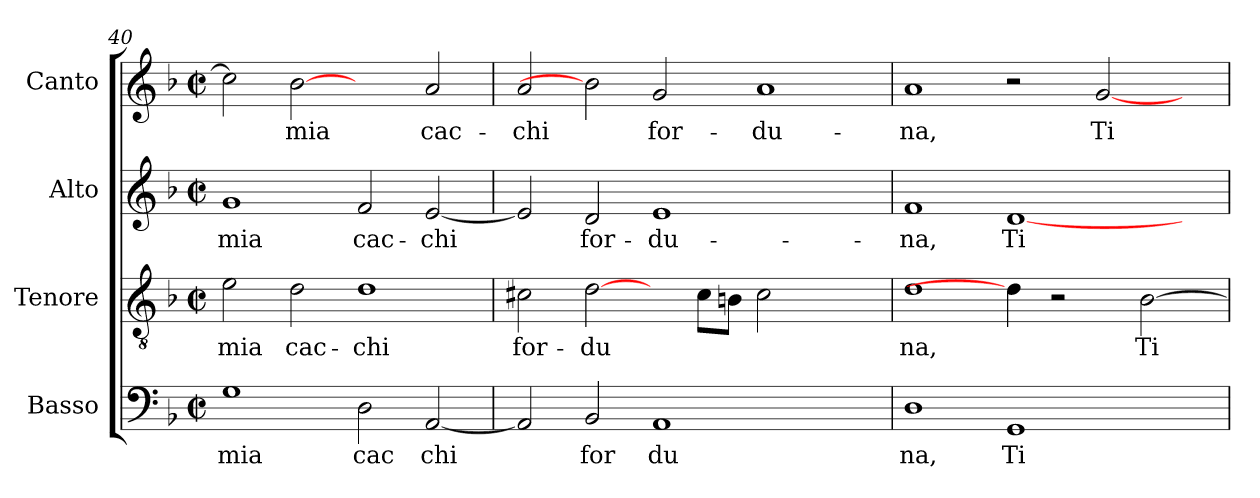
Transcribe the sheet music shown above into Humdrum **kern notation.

**kern	**text	**kern	**text	**kern	**text	**kern	**text
*part4	*part4	*part3	*part3	*part2	*part2	*part1	*part1
*staff4	*staff4	*staff3	*staff3	*staff2	*staff2	*staff1	*staff1
*I"Basso	*	*I"Tenore	*	*I"Alto	*	*I"Canto	*
*clefF4	*	*clefGv2	*	*clefG2	*	*clefG2	*
*k[b-]	*	*k[b-]	*	*k[b-]	*	*k[b-]	*
*F:	*	*F:	*	*F:	*	*F:	*
*M2/2	*	*M2/2	*	*M2/2	*	*M2/2	*
*met(c|)	*	*met(c|)	*	*met(c|)	*	*met(c|)	*
=40	=40	=40	=40	=40	=40	=40	=40
!	!LO:LY:b:cj	!	!LO:LY:b:cj	!	!LO:LY:b:cj	!	!LO:LY:a:cj
1G	mia	2e\	mia	1g	mia	2cc\]	.
!	!	!	!LO:LY:b:cj	!	!	!	!LO:LY:a:cj
.	.	2d\	cac-	.	.	[2b-	mia
!	!LO:LY:b:cj	!	!LO:LY:b:cj	!	!LO:LY:b:cj	!	!
2D\	cac	1d	-chi	2f/	cac-	2ryy	.
!	!LO:LY:b:cj	!	!	!	!LO:LY:b:cj	!	!LO:LY:a:cj
[<2AA/	chi	.	.	[<2e/	-chi	2a/	cac-
=41	=41	=41	=41	=41	=41	=41	=41
!	!LO:LY:b:cj	!	!LO:LY:b:cj	!	!LO:LY:b:cj	!	!LO:LY:a:cj
2AA/]	.	2c#X\	for-	2e/]	.	2a/	-chi
!	!LO:LY:b:cj	!	!LO:LY:b:cj	!	!LO:LY:b:cj	!	!
2BB-/	for	[2d\	-du-	2d/	for-	2b-]	.
!	!LO:LY:b:cj	!	!	!	!LO:LY:b:cj	!	!LO:LY:a:cj
1AA	du	4ryy	.	1e	-du-	2g/	for-
!	!	!	!LO:LY:b:cj	!	!	!	!
.	.	8c#\L	--	.	.	.	.
!	!	!	!LO:LY:b:cj	!	!	!	!
.	.	8B\J	--	.	.	.	.
!	!	!	!LO:LY:b:cj	!	!	!	!LO:LY:a:cj
.	.	2c#\	--	.	.	1a	-du-
2ryy	.	2ryy	.	2ryy	.	.	.
=42	=42	=42	=42	=42	=42	=42	=42
!	!LO:LY:b:cj	!	!LO:LY:b:cj	!	!LO:LY:b:cj	!	!LO:LY:a:cj
1D	na,	1d	-na,	1f	-na,	1a	-na,
!	!LO:LY:b:cj	!	!	!	!LO:LY:b:cj	!	!
1GG	Ti	4d\]	.	[<1d	Ti-	2r	.
.	.	2r	.	.	.	.	.
!	!	!	!	!	!	!	!LO:LY:a:cj
.	.	.	.	.	.	[<2g/	Ti-
!	!	!	!LO:LY:b:cj	!	!	!	!
.	.	[>2B-\	Ti-	.	.	.	.
4ryy	.	.	.	4ryy	.	4ryy	.
=	=	=	=	=	=	=	=
*-	*-	*-	*-	*-	*-	*-	*-
